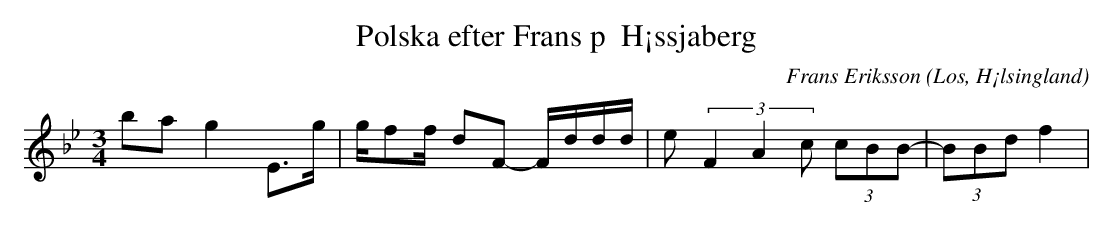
X:1
T:Polska efter Frans p  H¡ssjaberg
O:Los, H¡lsingland
M:3/4
C:Frans Eriksson
K:Bb
ba g2 E>g |g/ff/- dF- F/d/d/d/|e3/3 (3F2A2c (3cBB-| (3BBd f2|
